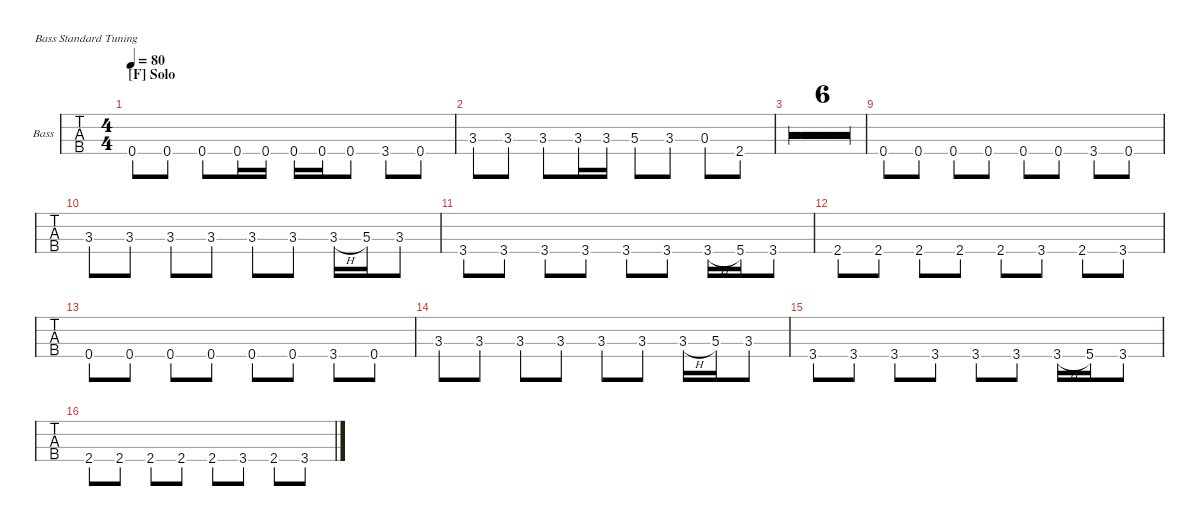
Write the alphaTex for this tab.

\hideDynamics
\bracketExtendMode nobrackets
\firstSystemTrackNameOrientation horizontal
\otherSystemsTrackNameOrientation horizontal
\track ("Bass" "Bass") {multiBarRest instrument electricbassfinger}
\staff {tabs}
\tuning (G2 D2 A1 E1)
\ts (4 4)
\section ("F" "Solo")
\tempo 80
\clef f4
\ks g
0.4.8{dy f} 0.4.8 0.4.8 0.4.16 0.4.16 0.4.16 0.4.16 0.4.8 3.4.8 0.4.8 |
3.3.8 3.3.8 3.3.8 3.3.16 3.3.16 5.3.8 3.3.8 0.3.8 2.4.8 |
\simile firstofdouble
|
\simile secondofdouble
|
\simile firstofdouble
|
\simile secondofdouble
|
\simile firstofdouble
|
\simile secondofdouble
|
\simile none
0.4.8 0.4.8 0.4.8 0.4.8 0.4.8 0.4.8 3.4.8 0.4.8 |
3.3.8 3.3.8 3.3.8 3.3.8 3.3.8 3.3.8 3.3{h}.16 5.3.16 3.3.8 |
3.4.8 3.4.8 3.4.8 3.4.8 3.4.8 3.4.8 3.4{h}.16 5.4.16 3.4.8 |
2.4.8 2.4.8 2.4.8 2.4.8 2.4.8 3.4.8 2.4.8 3.4.8 |
0.4.8 0.4.8 0.4.8 0.4.8 0.4.8 0.4.8 3.4.8 0.4.8 |
3.3.8 3.3.8 3.3.8 3.3.8 3.3.8 3.3.8 3.3{h}.16 5.3.16 3.3.8 |
3.4.8 3.4.8 3.4.8 3.4.8 3.4.8 3.4.8 3.4{h}.16 5.4.16 3.4.8 |
2.4.8 2.4.8 2.4.8 2.4.8 2.4.8 3.4.8 2.4.8 3.4.8
